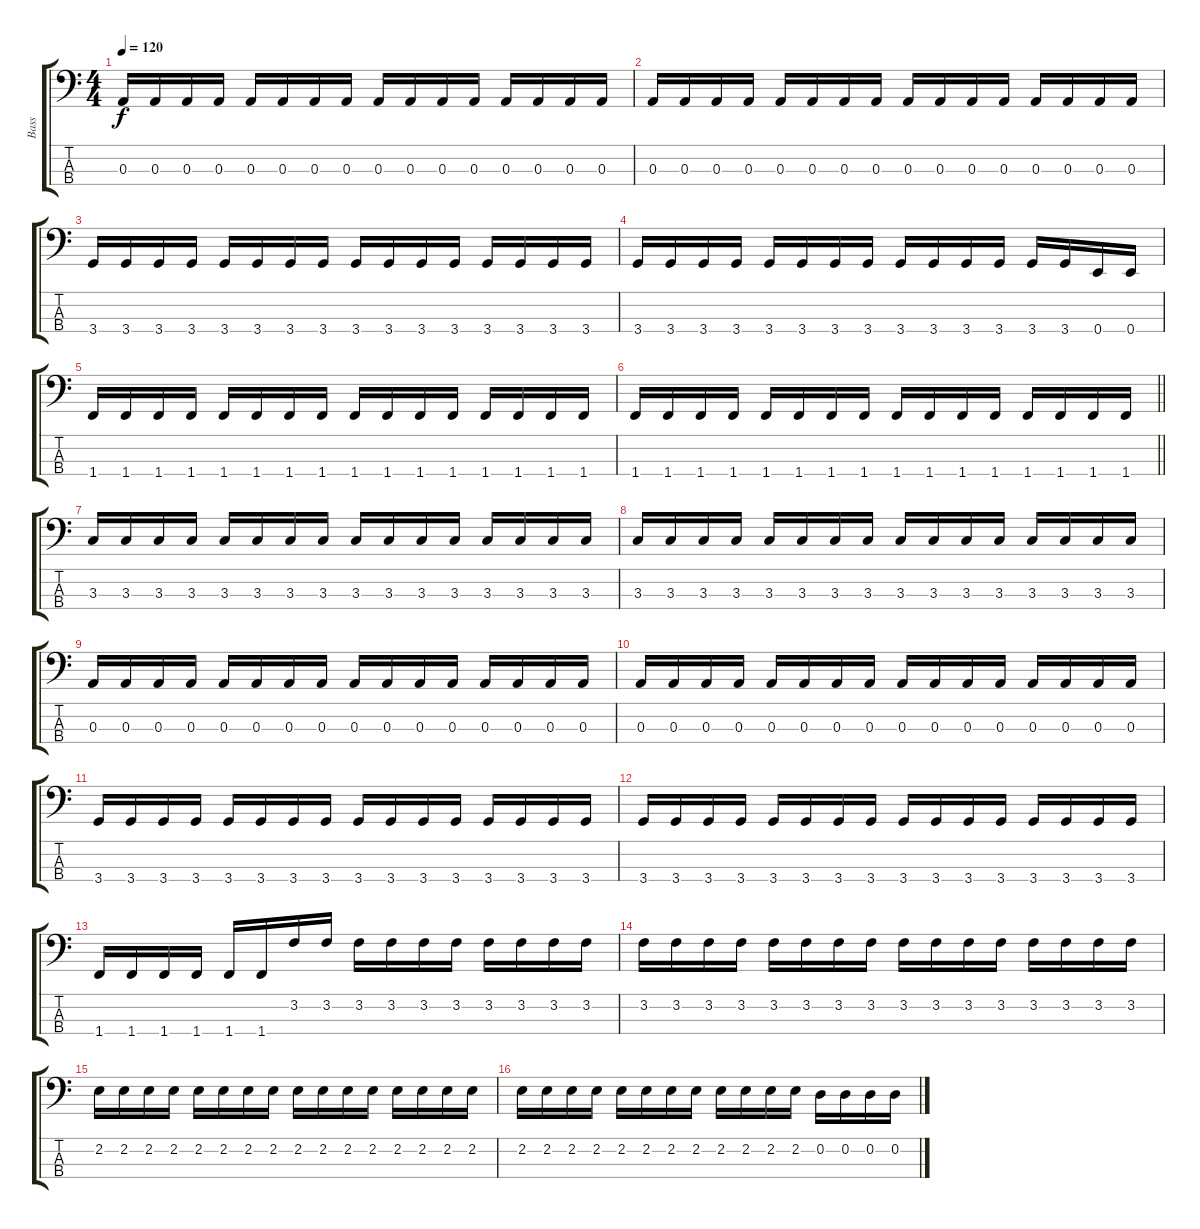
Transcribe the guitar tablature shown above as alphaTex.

\track ("Bass" "Bass") {instrument electricbasspick}
\staff {score tabs}
\tuning (G2 D2 A1 E1) {hide}
\ts (4 4)
\tempo 120
\clef f4
\ks c
0.3.16{dy f} 0.3.16 0.3.16 0.3.16 0.3.16 0.3.16 0.3.16 0.3.16 0.3.16 0.3.16 0.3.16 0.3.16 0.3.16 0.3.16 0.3.16 0.3.16 |
0.3.16 0.3.16 0.3.16 0.3.16 0.3.16 0.3.16 0.3.16 0.3.16 0.3.16 0.3.16 0.3.16 0.3.16 0.3.16 0.3.16 0.3.16 0.3.16 |
3.4.16 3.4.16 3.4.16 3.4.16 3.4.16 3.4.16 3.4.16 3.4.16 3.4.16 3.4.16 3.4.16 3.4.16 3.4.16 3.4.16 3.4.16 3.4.16 |
3.4.16 3.4.16 3.4.16 3.4.16 3.4.16 3.4.16 3.4.16 3.4.16 3.4.16 3.4.16 3.4.16 3.4.16 3.4.16 3.4.16 0.4.16 0.4.16 |
1.4.16 1.4.16 1.4.16 1.4.16 1.4.16 1.4.16 1.4.16 1.4.16 1.4.16 1.4.16 1.4.16 1.4.16 1.4.16 1.4.16 1.4.16 1.4.16 |
\barLineRight lightlight
1.4.16 1.4.16 1.4.16 1.4.16 1.4.16 1.4.16 1.4.16 1.4.16 1.4.16 1.4.16 1.4.16 1.4.16 1.4.16 1.4.16 1.4.16 1.4.16 |
3.3.16 3.3.16 3.3.16 3.3.16 3.3.16 3.3.16 3.3.16 3.3.16 3.3.16 3.3.16 3.3.16 3.3.16 3.3.16 3.3.16 3.3.16 3.3.16 |
3.3.16 3.3.16 3.3.16 3.3.16 3.3.16 3.3.16 3.3.16 3.3.16 3.3.16 3.3.16 3.3.16 3.3.16 3.3.16 3.3.16 3.3.16 3.3.16 |
0.3.16 0.3.16 0.3.16 0.3.16 0.3.16 0.3.16 0.3.16 0.3.16 0.3.16 0.3.16 0.3.16 0.3.16 0.3.16 0.3.16 0.3.16 0.3.16 |
0.3.16 0.3.16 0.3.16 0.3.16 0.3.16 0.3.16 0.3.16 0.3.16 0.3.16 0.3.16 0.3.16 0.3.16 0.3.16 0.3.16 0.3.16 0.3.16 |
3.4.16 3.4.16 3.4.16 3.4.16 3.4.16 3.4.16 3.4.16 3.4.16 3.4.16 3.4.16 3.4.16 3.4.16 3.4.16 3.4.16 3.4.16 3.4.16 |
3.4.16 3.4.16 3.4.16 3.4.16 3.4.16 3.4.16 3.4.16 3.4.16 3.4.16 3.4.16 3.4.16 3.4.16 3.4.16 3.4.16 3.4.16 3.4.16 |
1.4.16 1.4.16 1.4.16 1.4.16 1.4.16 1.4.16 3.2.16 3.2.16 3.2.16 3.2.16 3.2.16 3.2.16 3.2.16 3.2.16 3.2.16 3.2.16 |
3.2.16 3.2.16 3.2.16 3.2.16 3.2.16 3.2.16 3.2.16 3.2.16 3.2.16 3.2.16 3.2.16 3.2.16 3.2.16 3.2.16 3.2.16 3.2.16 |
2.2.16 2.2.16 2.2.16 2.2.16 2.2.16 2.2.16 2.2.16 2.2.16 2.2.16 2.2.16 2.2.16 2.2.16 2.2.16 2.2.16 2.2.16 2.2.16 |
2.2.16 2.2.16 2.2.16 2.2.16 2.2.16 2.2.16 2.2.16 2.2.16 2.2.16 2.2.16 2.2.16 2.2.16 0.2.16 0.2.16 0.2.16 0.2.16
